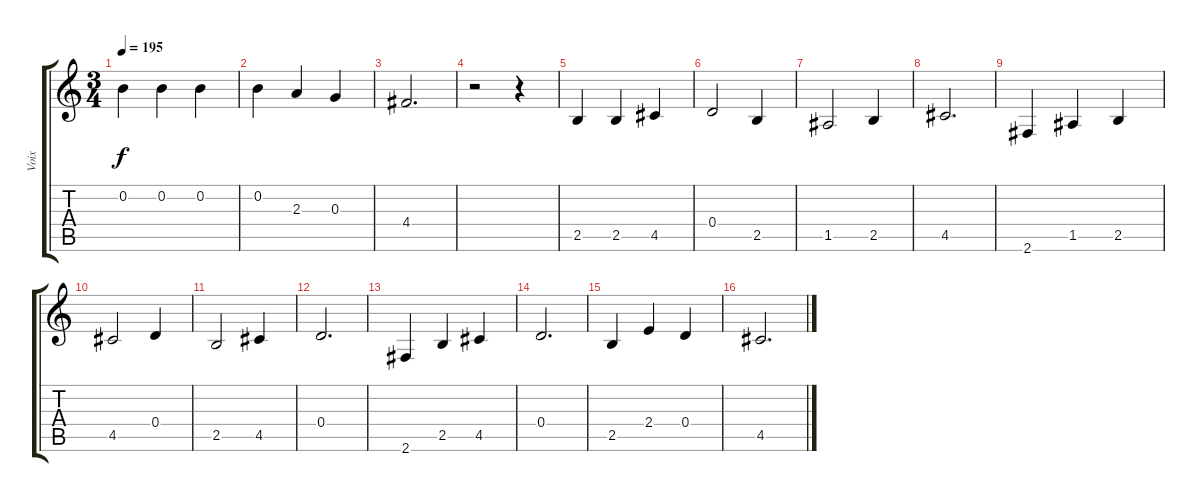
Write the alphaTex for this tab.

\track ("Voix" "Voix") {instrument acousticguitarnylon}
\staff {score tabs}
\tuning (E4 B3 G3 D3 A2 E2) {hide}
\ts (3 4)
\tempo 195
\clef g2
\ks c
0.2.4{dy f} 0.2.4 0.2.4 |
0.2.4 2.3.4 0.3.4 |
4.4.2{d} |
r.2 r.4 |
2.5.4 2.5.4 4.5.4 |
0.4.2 2.5.4 |
1.5.2 2.5.4 |
4.5.2{d} |
2.6.4 1.5.4 2.5.4 |
4.5.2 0.4.4 |
2.5.2 4.5.4 |
0.4.2{d} |
2.6.4 2.5.4 4.5.4 |
0.4.2{d} |
2.5.4 2.4.4 0.4.4 |
4.5.2{d}
